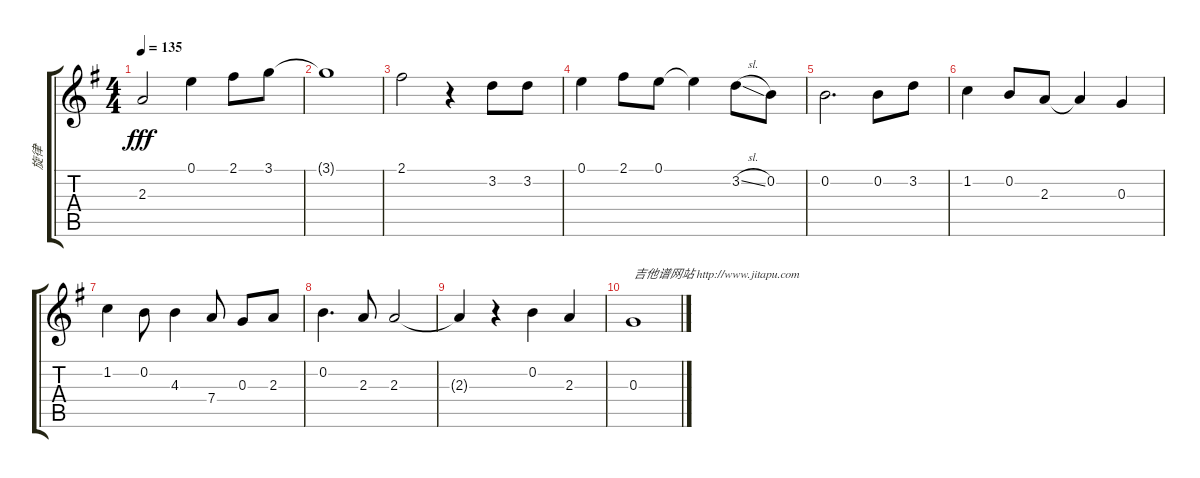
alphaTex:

\track ("旋律‘" "旋律‘") {instrument electricguitarjazz}
\staff {score tabs}
\tuning (E4 B3 G3 D3 A2 E2) {hide}
\ts (4 4)
\tempo 135
\clef g2
\ks g
2.3{t}.2{dy fff} 0.1.4 2.1.8 3.1.8 |
3.1{t}.1 |
2.1.2 r.4 3.2.8 3.2.8 |
0.1.4 2.1.8 0.1.8 0.1{t}.4 3.2{sl}.8 0.2.8 |
0.2.2{d} 0.2.8 3.2.8 |
1.2.4 0.2.8 2.3.8 2.3{t}.4 0.3.4 |
1.2.4 0.2.8 4.3.4 7.4.8 0.3.8 2.3.8 |
0.2.4{d} 2.3.8 2.3.2 |
2.3{t}.4 r.4 0.2.4 2.3.4 |
0.3.1{txt "吉他谱网站 http://www.jitapu.com"}
